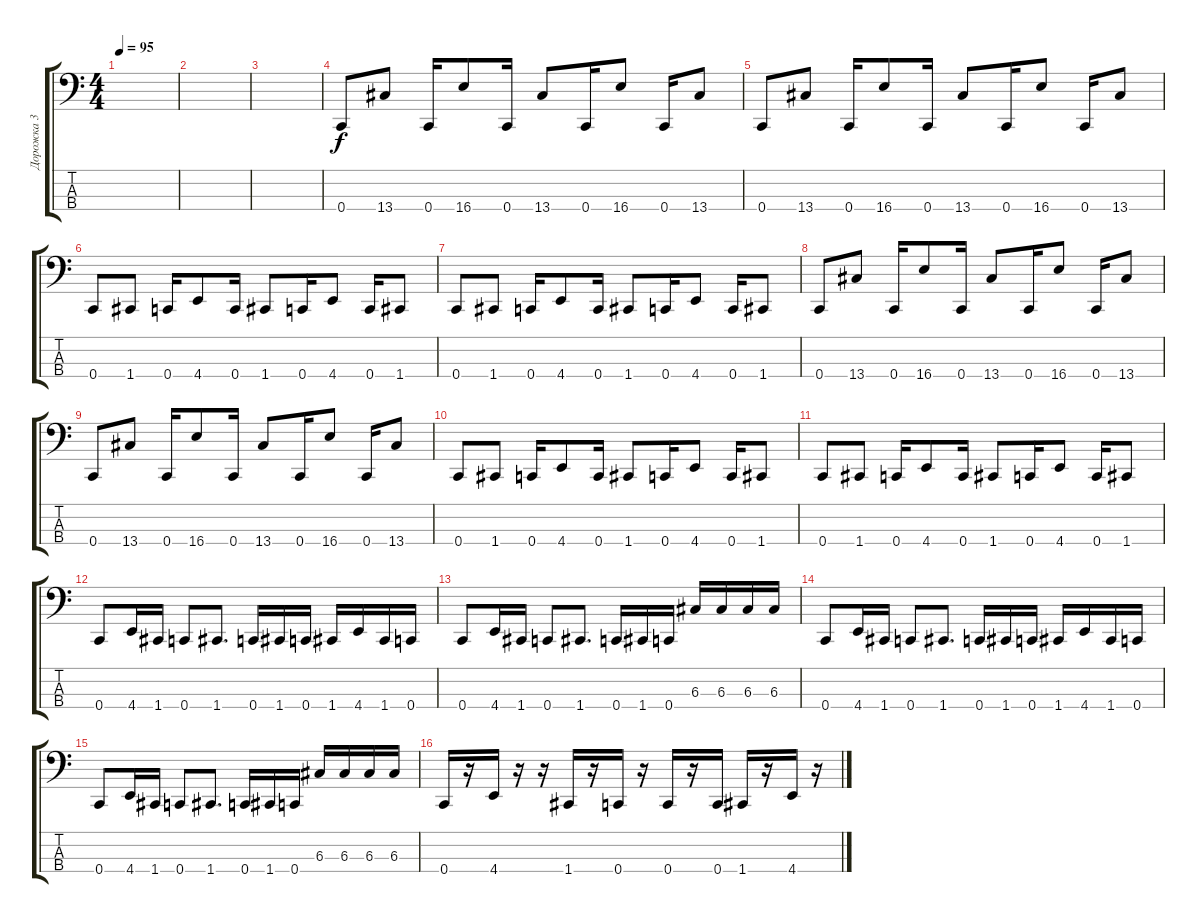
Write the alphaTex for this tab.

\track ("Дорожка 3" "Дорожка 3") {instrument electricbassfinger}
\staff {score tabs}
\tuning (F2 C2 G1 C1) {hide}
\ts (4 4)
\tempo 95
\clef f4
\ks c
|
|
|
0.4.8 13.4.8 0.4.16 16.4.8 0.4.16 13.4.8 0.4.16 16.4.8 0.4.16 13.4.8 |
0.4.8 13.4.8 0.4.16 16.4.8 0.4.16 13.4.8 0.4.16 16.4.8 0.4.16 13.4.8 |
0.4.8 1.4.8 0.4.16 4.4.8 0.4.16 1.4.8 0.4.16 4.4.8 0.4.16 1.4.8 |
0.4.8 1.4.8 0.4.16 4.4.8 0.4.16 1.4.8 0.4.16 4.4.8 0.4.16 1.4.8 |
0.4.8 13.4.8 0.4.16 16.4.8 0.4.16 13.4.8 0.4.16 16.4.8 0.4.16 13.4.8 |
0.4.8 13.4.8 0.4.16 16.4.8 0.4.16 13.4.8 0.4.16 16.4.8 0.4.16 13.4.8 |
0.4.8 1.4.8 0.4.16 4.4.8 0.4.16 1.4.8 0.4.16 4.4.8 0.4.16 1.4.8 |
0.4.8 1.4.8 0.4.16 4.4.8 0.4.16 1.4.8 0.4.16 4.4.8 0.4.16 1.4.8 |
0.4.8 4.4.16 1.4.16 0.4.8 1.4.8{d} 0.4.16 1.4.16 0.4.16 1.4.16 4.4.16 1.4.16 0.4.16 |
0.4.8 4.4.16 1.4.16 0.4.8 1.4.8{d} 0.4.16 1.4.16 0.4.16 6.3.16 6.3.16 6.3.16 6.3.16 |
0.4.8 4.4.16 1.4.16 0.4.8 1.4.8{d} 0.4.16 1.4.16 0.4.16 1.4.16 4.4.16 1.4.16 0.4.16 |
0.4.8 4.4.16 1.4.16 0.4.8 1.4.8{d} 0.4.16 1.4.16 0.4.16 6.3.16 6.3.16 6.3.16 6.3.16 |
0.4.16 r.16 4.4.16 r.16 r.16 1.4.16 r.16 0.4.16 r.16 0.4.16 r.16 0.4.16 1.4.16 r.16 4.4.16 r.16
